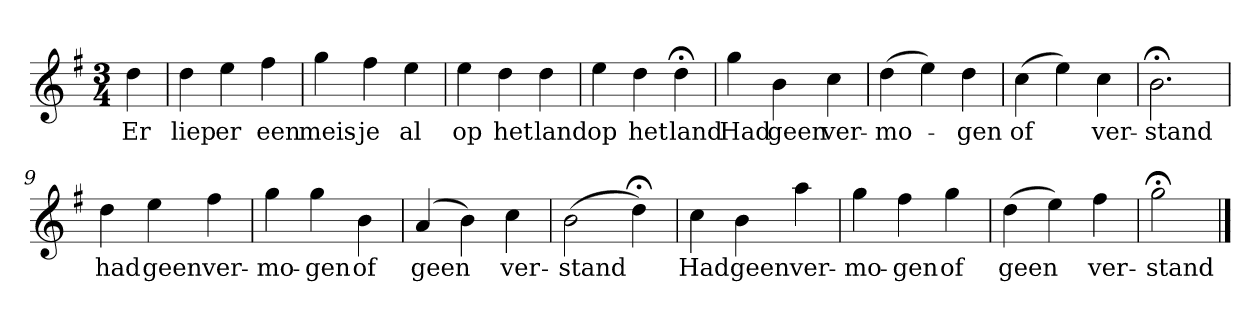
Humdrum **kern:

**kern	**text
*part1	*part1
*staff1	*staff1
*k[f#]	*
*G:	*
*M3/4	*
*MM120	*
=	=
4dd	Er
=1	=1
4dd	liep
4ee	er
4ff#	een
=2	=2
4gg	meis-
4ff#	-je
4ee	al
=3	=3
4ee	op
4dd	het
4dd	land
=4	=4
4ee	op
4dd	het
4dd;<	land
=5	=5
4gg	Had
4b	geen
4cc	ver-
=6	=6
(4dd	-mo-
4ee)	.
4dd	-gen
=7	=7
(4cc	of
4ee)	.
4cc	ver-
=8	=8
2.b;<	-stand
=9	=9
4dd	had
4ee	geen
4ff#	ver-
=10	=10
4gg	-mo-
4gg	-gen
4b	of
=11	=11
(4a	geen
4b)	.
4cc	ver-
=12	=12
(2b	-stand
4dd;<)	.
=13	=13
4cc	Had
4b	geen
4aa	ver-
=14	=14
4gg	-mo-
4ff#	-gen
4gg	of
=15	=15
(4dd	geen
4ee)	.
4ff#	ver-
=16	=16
2gg;<	-stand
==	==
*-	*-
